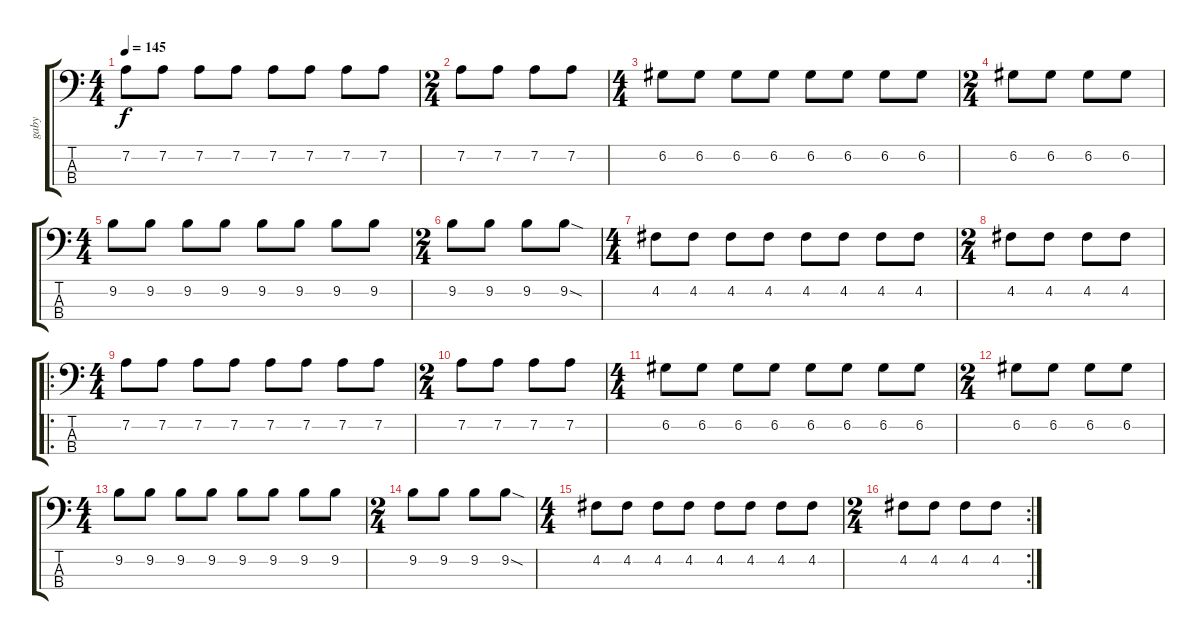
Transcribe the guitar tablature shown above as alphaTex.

\track ("gaby" "gaby") {instrument electricbassfinger}
\staff {score tabs}
\tuning (G2 D2 A1 E1) {hide}
\ts (4 4)
\tempo 145
\clef f4
\ks c
7.2.8{dy f} 7.2.8 7.2.8 7.2.8 7.2.8 7.2.8 7.2.8 7.2.8 |
\ts (2 4)
7.2.8 7.2.8 7.2.8 7.2.8 |
\ts (4 4)
6.2.8 6.2.8 6.2.8 6.2.8 6.2.8 6.2.8 6.2.8 6.2.8 |
\ts (2 4)
6.2.8 6.2.8 6.2.8 6.2.8 |
\ts (4 4)
9.2.8 9.2.8 9.2.8 9.2.8 9.2.8 9.2.8 9.2.8 9.2.8 |
\ts (2 4)
9.2.8 9.2.8 9.2.8 9.2{sod}.8 |
\ts (4 4)
4.2.8 4.2.8 4.2.8 4.2.8 4.2.8 4.2.8 4.2.8 4.2.8 |
\ts (2 4)
4.2.8 4.2.8 4.2.8 4.2.8 |
\ro
\ts (4 4)
7.2.8 7.2.8 7.2.8 7.2.8 7.2.8 7.2.8 7.2.8 7.2.8 |
\ts (2 4)
7.2.8 7.2.8 7.2.8 7.2.8 |
\ts (4 4)
6.2.8 6.2.8 6.2.8 6.2.8 6.2.8 6.2.8 6.2.8 6.2.8 |
\ts (2 4)
6.2.8 6.2.8 6.2.8 6.2.8 |
\ts (4 4)
9.2.8 9.2.8 9.2.8 9.2.8 9.2.8 9.2.8 9.2.8 9.2.8 |
\ts (2 4)
9.2.8 9.2.8 9.2.8 9.2{sod}.8 |
\ts (4 4)
4.2.8 4.2.8 4.2.8 4.2.8 4.2.8 4.2.8 4.2.8 4.2.8 |
\rc 2
\ts (2 4)
4.2.8 4.2.8 4.2.8 4.2.8
